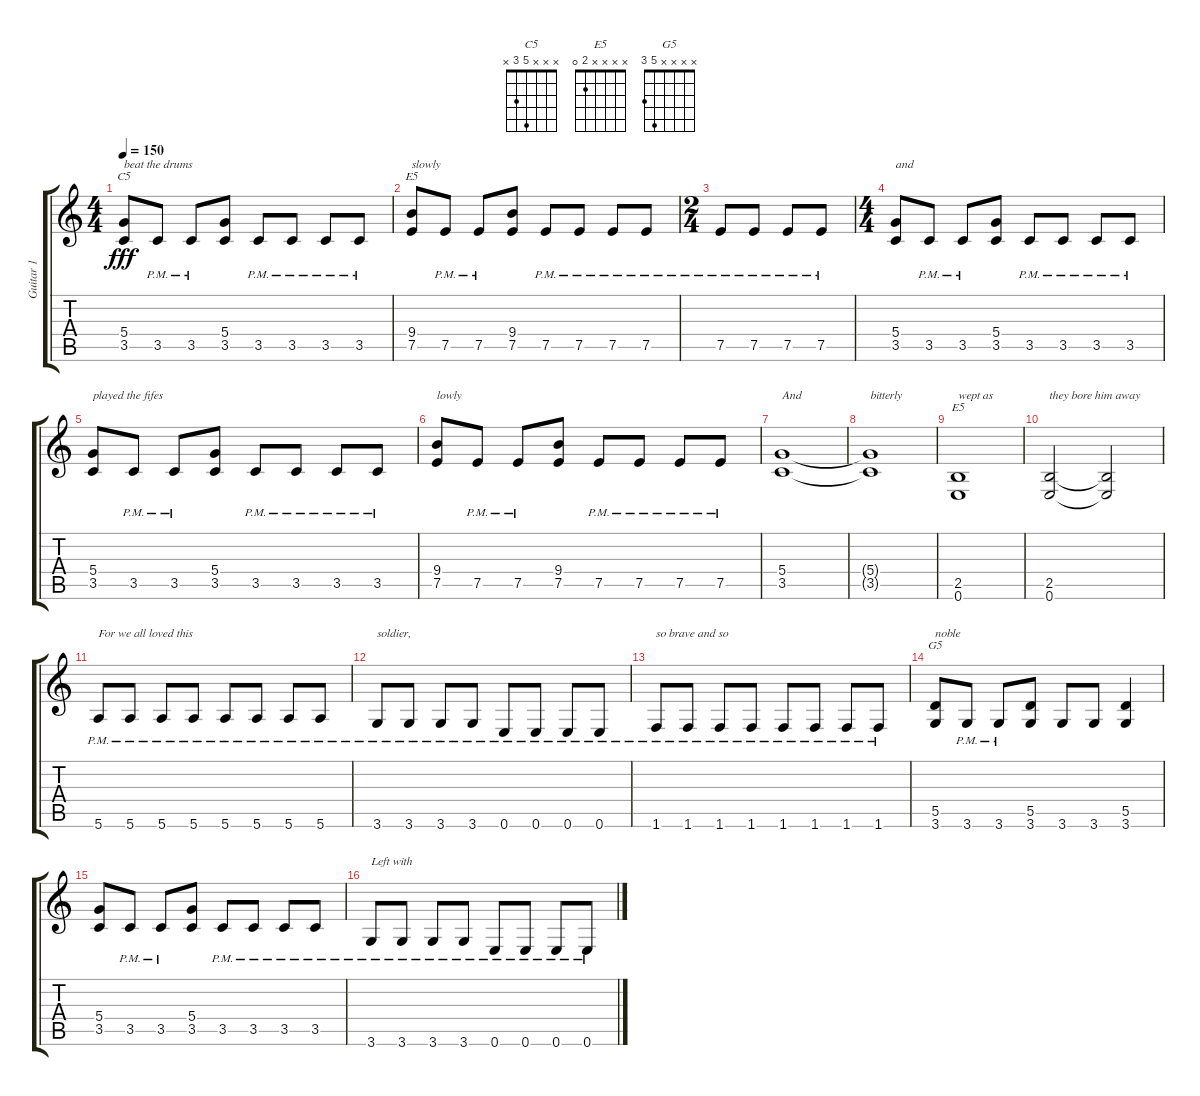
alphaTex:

\track ("Guitar 1" "Guitar 1") {instrument distortionguitar}
\staff {score tabs}
\tuning (E4 B3 G3 D3 A2 E2) {hide}
\chord ("C5" x x x 5 3 x)
\chord ("E5" x x x 9 7 x) {firstfret 7}
\chord ("E5" x x x x 2 0)
\chord ("G5" x x x x 5 3)
\ts (4 4)
\tempo 150
\clef g2
\ks c
(5.4 3.5).8{ch "C5" txt "beat the drums " dy fff} 3.5{pm}.8 3.5{pm}.8 (5.4 3.5).8 3.5{pm}.8 3.5{pm}.8 3.5{pm}.8 3.5{pm}.8 |
(9.4 7.5).8{ch "E5" txt "slowly "} 7.5{pm}.8 7.5{pm}.8 (9.4 7.5).8 7.5{pm}.8 7.5{pm}.8 7.5{pm}.8 7.5{pm}.8 |
\ts (2 4)
7.5{pm}.8 7.5{pm}.8 7.5{pm}.8 7.5{pm}.8 |
\ts (4 4)
(5.4 3.5).8{txt "and "} 3.5{pm}.8 3.5{pm}.8 (5.4 3.5).8 3.5{pm}.8 3.5{pm}.8 3.5{pm}.8 3.5{pm}.8 |
(5.4 3.5).8{txt "played the fifes "} 3.5{pm}.8 3.5{pm}.8 (5.4 3.5).8 3.5{pm}.8 3.5{pm}.8 3.5{pm}.8 3.5{pm}.8 |
(9.4 7.5).8{txt "lowly "} 7.5{pm}.8 7.5{pm}.8 (9.4 7.5).8 7.5{pm}.8 7.5{pm}.8 7.5{pm}.8 7.5{pm}.8 |
(5.4 3.5).1{txt "And "} |
(5.4{t} 3.5{t}).1{txt "bitterly "} |
(2.5 0.6).1{ch "E5" txt "wept as "} |
(2.5 0.6).2{txt "they bore him away "} (2.5{t} 0.6{t}).2 |
5.6{pm}.8{txt "For we all loved this "} 5.6{pm}.8 5.6{pm}.8 5.6{pm}.8 5.6{pm}.8 5.6{pm}.8 5.6{pm}.8 5.6{pm}.8 |
3.6{pm}.8{txt "soldier, "} 3.6{pm}.8 3.6{pm}.8 3.6{pm}.8 0.6{pm}.8 0.6{pm}.8 0.6{pm}.8 0.6{pm}.8 |
1.6{pm}.8{txt "so brave and so "} 1.6{pm}.8 1.6{pm}.8 1.6{pm}.8 1.6{pm}.8 1.6{pm}.8 1.6{pm}.8 1.6{pm}.8 |
(5.5 3.6).8{ch "G5" txt "noble"} 3.6{pm}.8 3.6{pm}.8 (5.5 3.6).8 3.6.8 3.6.8 (5.5 3.6).4 |
(5.4 3.5).8 3.5{pm}.8 3.5{pm}.8 (5.4 3.5).8 3.5{pm}.8 3.5{pm}.8 3.5{pm}.8 3.5{pm}.8 |
3.6{pm}.8{txt "Left with"} 3.6{pm}.8 3.6{pm}.8 3.6{pm}.8 0.6{pm}.8 0.6{pm}.8 0.6{pm}.8 0.6{pm}.8
